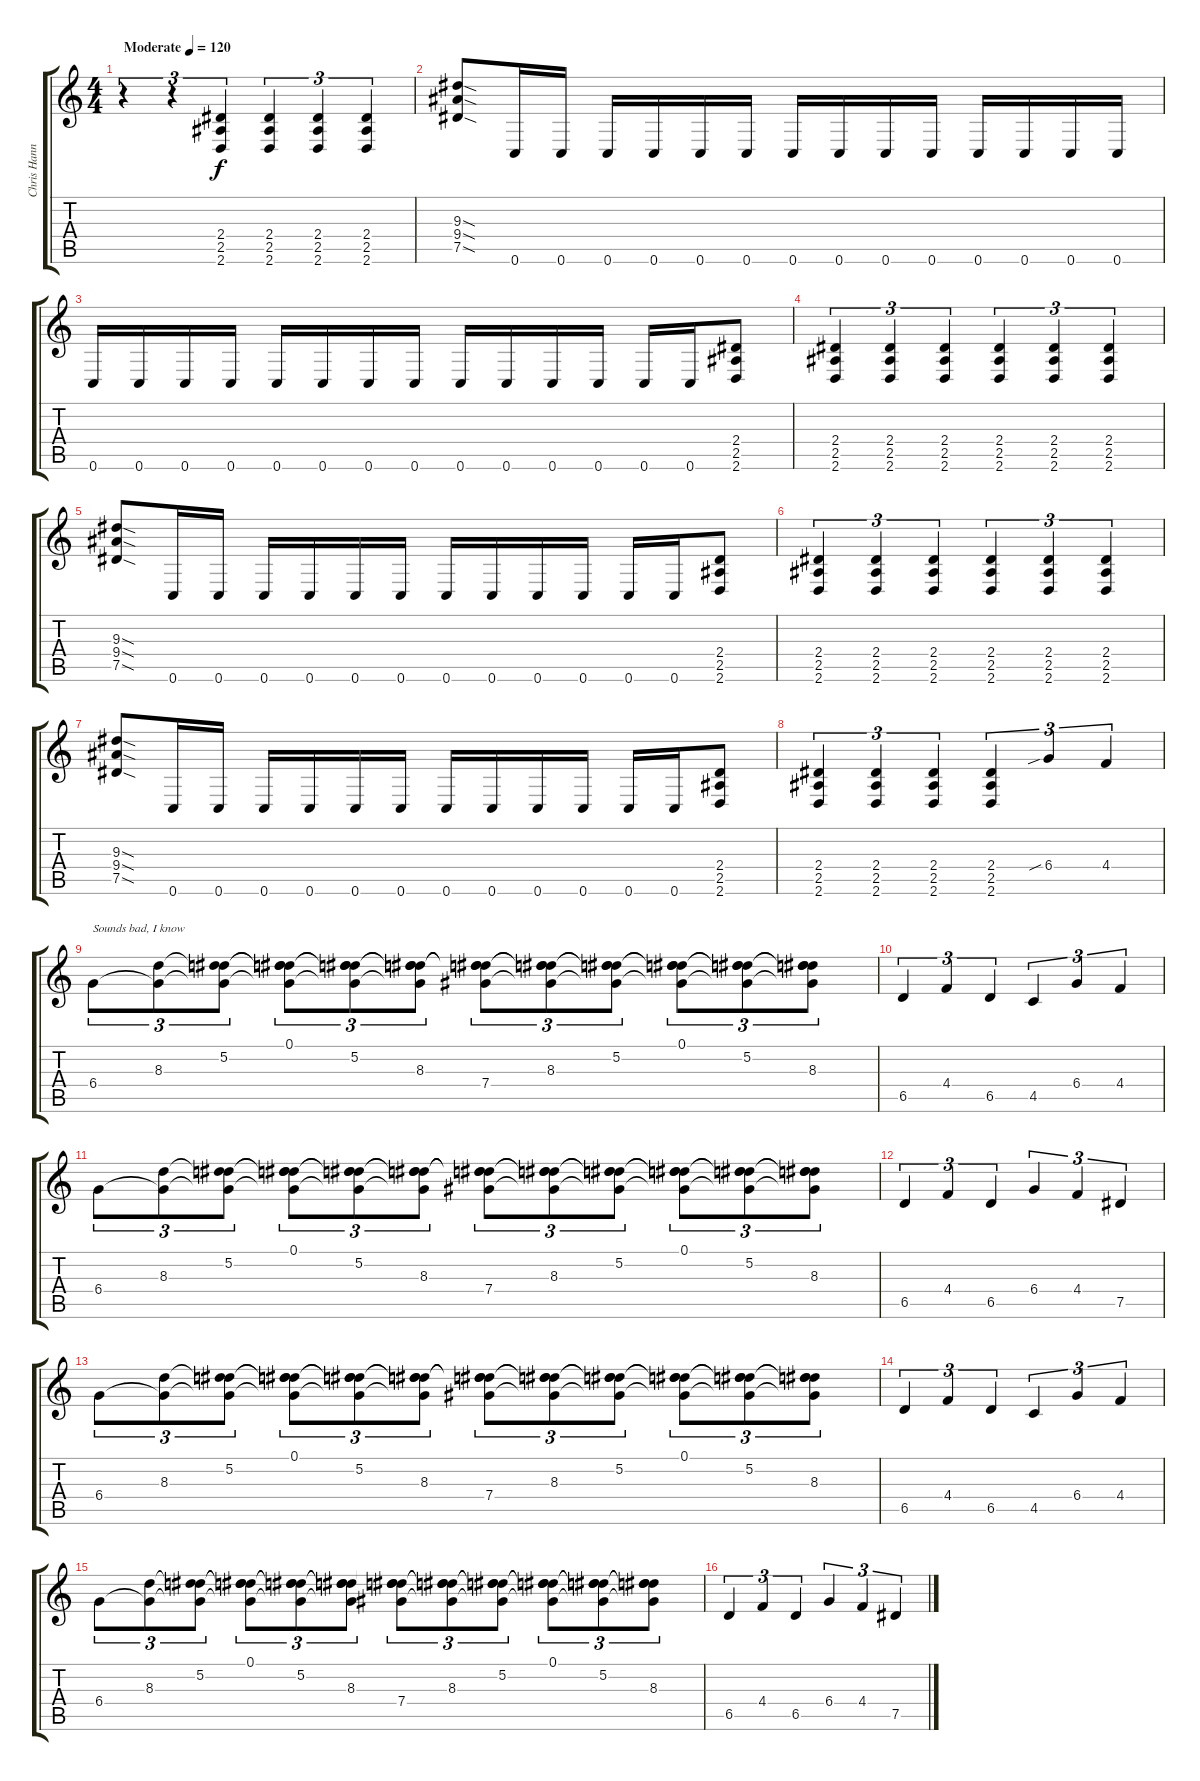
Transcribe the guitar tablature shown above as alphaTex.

\track ("Chris Hannah" "Chris Hann") {instrument distortionguitar}
\staff {score tabs}
\tuning (Eb4 Bb3 Gb3 Db3 Ab2 C2) {hide}
\ts (4 4)
\tempo (120 "Moderate")
\clef g2
\ks c
r.4{tu (3 2) dy f instrument distortionguitar} r.4{tu (3 2)} (2.4 2.5 2.6).4{tu (3 2)} (2.4 2.5 2.6).4{tu (3 2)} (2.4 2.5 2.6).4{tu (3 2)} (2.4 2.5 2.6).4{tu (3 2)} |
(9.3{sod} 9.4{sod} 7.5{sod}).8 0.6.16 0.6.16 0.6.16 0.6.16 0.6.16 0.6.16 0.6.16 0.6.16 0.6.16 0.6.16 0.6.16 0.6.16 0.6.16 0.6.16 |
0.6.16 0.6.16 0.6.16 0.6.16 0.6.16 0.6.16 0.6.16 0.6.16 0.6.16 0.6.16 0.6.16 0.6.16 0.6.16 0.6.16 (2.4 2.5 2.6).8 |
(2.4 2.5 2.6).4{tu (3 2)} (2.4 2.5 2.6).4{tu (3 2)} (2.4 2.5 2.6).4{tu (3 2)} (2.4 2.5 2.6).4{tu (3 2)} (2.4 2.5 2.6).4{tu (3 2)} (2.4 2.5 2.6).4{tu (3 2)} |
(9.3{sod} 9.4{sod} 7.5{sod}).8 0.6.16 0.6.16 0.6.16 0.6.16 0.6.16 0.6.16 0.6.16 0.6.16 0.6.16 0.6.16 0.6.16 0.6.16 (2.4 2.5 2.6).8 |
(2.4 2.5 2.6).4{tu (3 2)} (2.4 2.5 2.6).4{tu (3 2)} (2.4 2.5 2.6).4{tu (3 2)} (2.4 2.5 2.6).4{tu (3 2)} (2.4 2.5 2.6).4{tu (3 2)} (2.4 2.5 2.6).4{tu (3 2)} |
(9.3{sod} 9.4{sod} 7.5{sod}).8 0.6.16 0.6.16 0.6.16 0.6.16 0.6.16 0.6.16 0.6.16 0.6.16 0.6.16 0.6.16 0.6.16 0.6.16 (2.4 2.5 2.6).8 |
(2.4 2.5 2.6).4{tu (3 2)} (2.4 2.5 2.6).4{tu (3 2)} (2.4 2.5 2.6).4{tu (3 2)} (2.4 2.5 2.6).4{tu (3 2)} 6.4{sib}.4{tu (3 2)} 4.4.4{tu (3 2)} |
6.4.8{tu (3 2) txt "Sounds bad, I know"} (8.3 6.4{t}).8{tu (3 2)} (5.2 8.3{t} 6.4{t}).8{tu (3 2)} (0.1 5.2{t} 8.3{t} 6.4{t}).8{tu (3 2)} (0.1{t} 5.2 8.3{t} 6.4{t}).8{tu (3 2)} (0.1{t} 5.2{t} 8.3 6.4{t}).8{tu (3 2)} (0.1{t} 5.2{t} 8.3{t} 7.4).8{tu (3 2)} (0.1{t} 5.2{t} 8.3 7.4{t}).8{tu (3 2)} (0.1{t} 5.2 8.3{t} 7.4{t}).8{tu (3 2)} (0.1 5.2{t} 8.3{t} 7.4{t}).8{tu (3 2)} (0.1{t} 5.2 8.3{t} 7.4{t}).8{tu (3 2)} (0.1{t} 5.2{t} 8.3 7.4{t}).8{tu (3 2)} |
6.5.4{tu (3 2)} 4.4.4{tu (3 2)} 6.5.4{tu (3 2)} 4.5.4{tu (3 2)} 6.4.4{tu (3 2)} 4.4.4{tu (3 2)} |
6.4.8{tu (3 2)} (8.3 6.4{t}).8{tu (3 2)} (5.2 8.3{t} 6.4{t}).8{tu (3 2)} (0.1 5.2{t} 8.3{t} 6.4{t}).8{tu (3 2)} (0.1{t} 5.2 8.3{t} 6.4{t}).8{tu (3 2)} (0.1{t} 5.2{t} 8.3 6.4{t}).8{tu (3 2)} (0.1{t} 5.2{t} 8.3{t} 7.4).8{tu (3 2)} (0.1{t} 5.2{t} 8.3 7.4{t}).8{tu (3 2)} (0.1{t} 5.2 8.3{t} 7.4{t}).8{tu (3 2)} (0.1 5.2{t} 8.3{t} 7.4{t}).8{tu (3 2)} (0.1{t} 5.2 8.3{t} 7.4{t}).8{tu (3 2)} (0.1{t} 5.2{t} 8.3 7.4{t}).8{tu (3 2)} |
6.5.4{tu (3 2)} 4.4.4{tu (3 2)} 6.5.4{tu (3 2)} 6.4.4{tu (3 2)} 4.4.4{tu (3 2)} 7.5.4{tu (3 2)} |
6.4.8{tu (3 2)} (8.3 6.4{t}).8{tu (3 2)} (5.2 8.3{t} 6.4{t}).8{tu (3 2)} (0.1 5.2{t} 8.3{t} 6.4{t}).8{tu (3 2)} (0.1{t} 5.2 8.3{t} 6.4{t}).8{tu (3 2)} (0.1{t} 5.2{t} 8.3 6.4{t}).8{tu (3 2)} (0.1{t} 5.2{t} 8.3{t} 7.4).8{tu (3 2)} (0.1{t} 5.2{t} 8.3 7.4{t}).8{tu (3 2)} (0.1{t} 5.2 8.3{t} 7.4{t}).8{tu (3 2)} (0.1 5.2{t} 8.3{t} 7.4{t}).8{tu (3 2)} (0.1{t} 5.2 8.3{t} 7.4{t}).8{tu (3 2)} (0.1{t} 5.2{t} 8.3 7.4{t}).8{tu (3 2)} |
6.5.4{tu (3 2)} 4.4.4{tu (3 2)} 6.5.4{tu (3 2)} 4.5.4{tu (3 2)} 6.4.4{tu (3 2)} 4.4.4{tu (3 2)} |
6.4.8{tu (3 2)} (8.3 6.4{t}).8{tu (3 2)} (5.2 8.3{t} 6.4{t}).8{tu (3 2)} (0.1 5.2{t} 8.3{t} 6.4{t}).8{tu (3 2)} (0.1{t} 5.2 8.3{t} 6.4{t}).8{tu (3 2)} (0.1{t} 5.2{t} 8.3 6.4{t}).8{tu (3 2)} (0.1{t} 5.2{t} 8.3{t} 7.4).8{tu (3 2)} (0.1{t} 5.2{t} 8.3 7.4{t}).8{tu (3 2)} (0.1{t} 5.2 8.3{t} 7.4{t}).8{tu (3 2)} (0.1 5.2{t} 8.3{t} 7.4{t}).8{tu (3 2)} (0.1{t} 5.2 8.3{t} 7.4{t}).8{tu (3 2)} (0.1{t} 5.2{t} 8.3 7.4{t}).8{tu (3 2)} |
6.5.4{tu (3 2)} 4.4.4{tu (3 2)} 6.5.4{tu (3 2)} 6.4.4{tu (3 2)} 4.4.4{tu (3 2)} 7.5.4{tu (3 2)}
